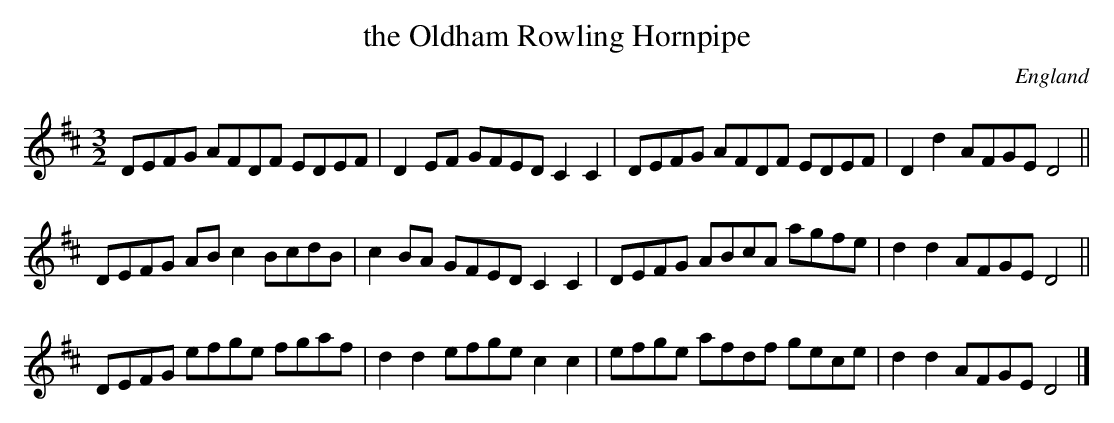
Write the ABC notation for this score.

X:1
T:the Oldham Rowling Hornpipe
L:1/8
M:3/2
O:England
K:D major
DEFG AFDF  EDEF | D2 EF GFED C2 C2 |\
DEFG AFDF  EDEF | D2 d2 AFGE D4    ||
DEFG AB c2 BcdB | c2 BA GFED C2 C2 |\
DEFG ABcA  agfe | d2 d2 AFGE D4    ||
DEFG efge  fgaf | d2 d2 efge c2 c2 |\
efge afdf  gece | d2 d2 AFGE D4    |]
